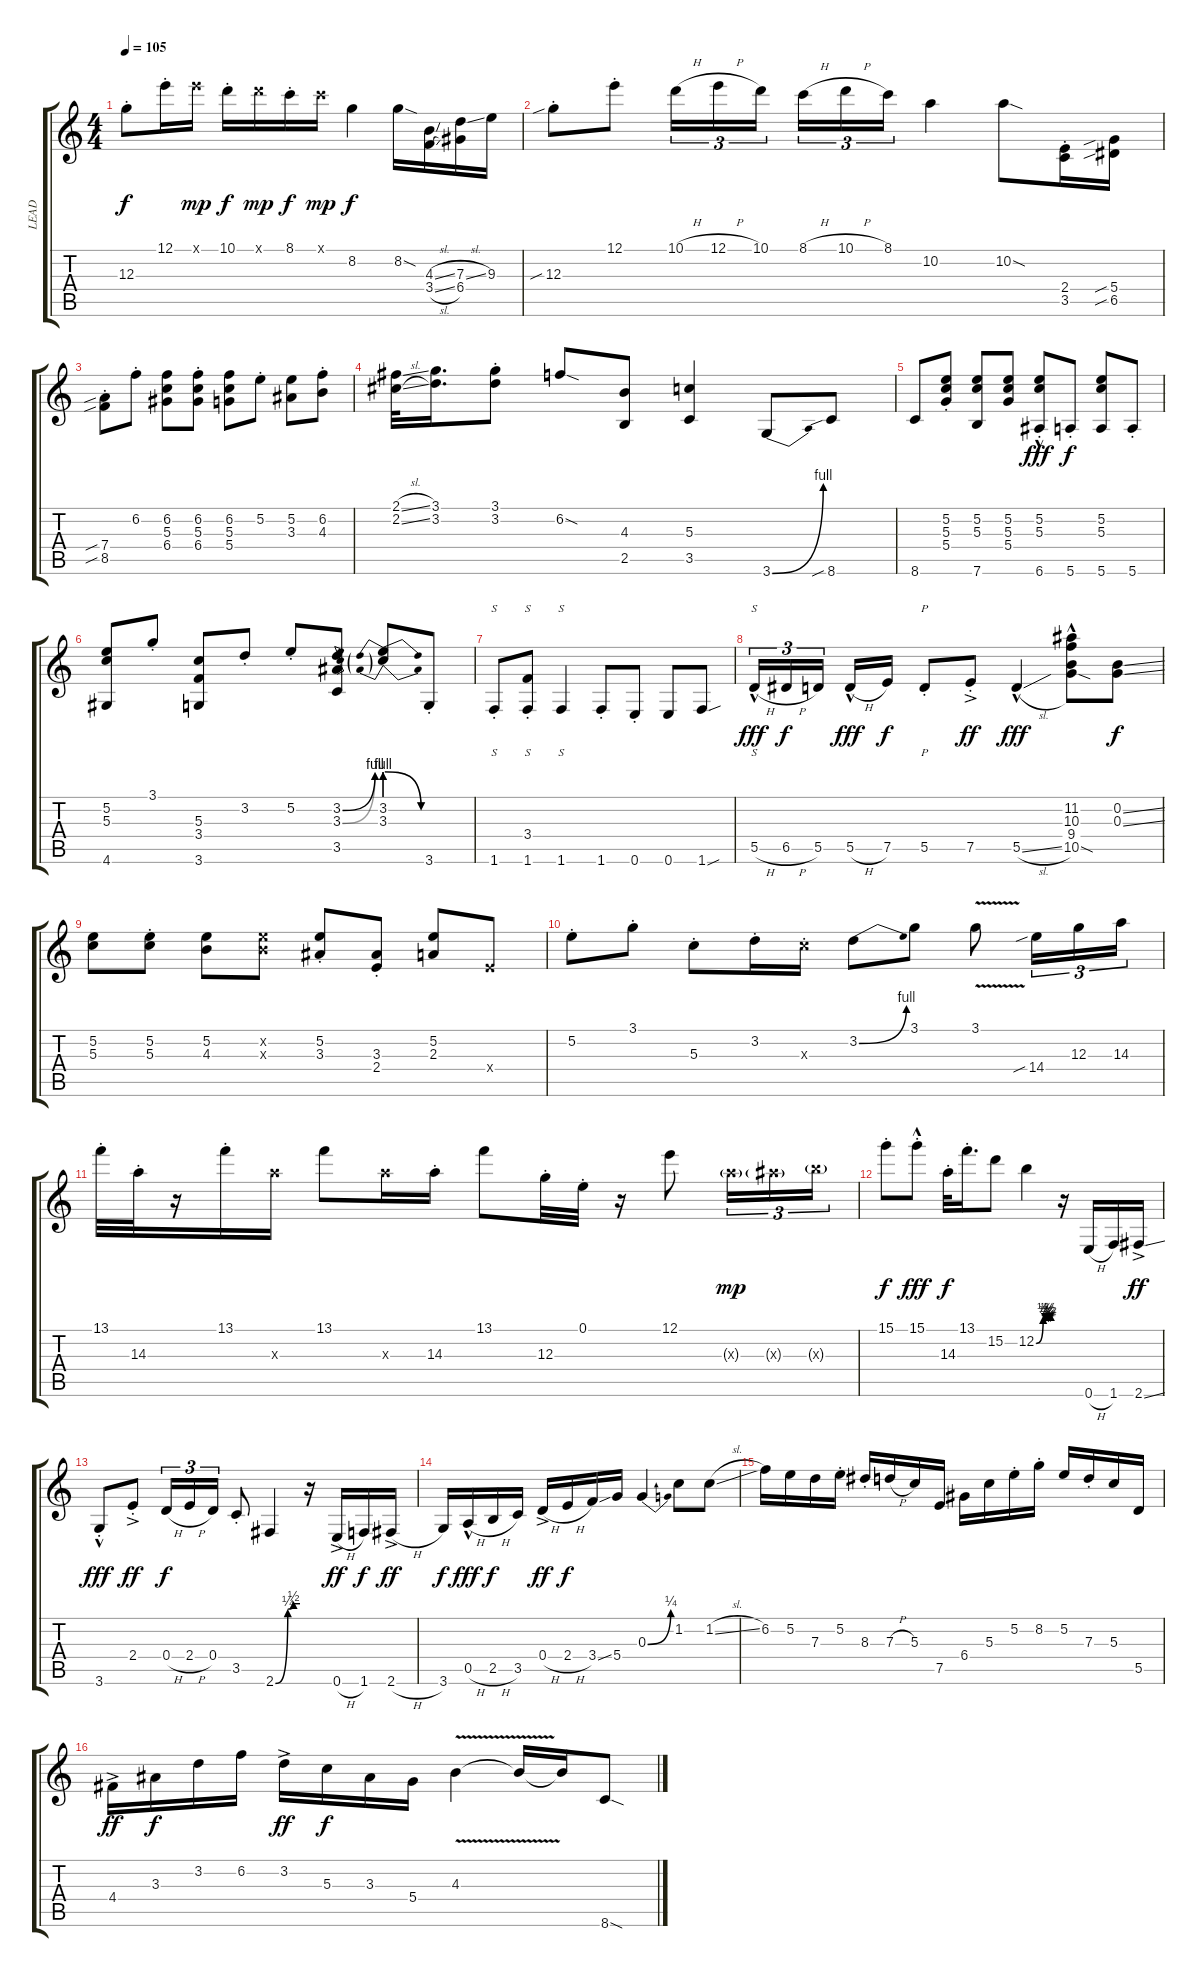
\track ("LEAD" "LEAD") {instrument electricguitarclean}
\staff {score tabs}
\tuning (E4 B3 G3 D3 A2 E2) {hide}
\ts (4 4)
\tempo 105
\clef g2
\ks c
12.3{st}.8{dy f} 12.1{st}.16 12.1{x}.16{dy mp} 10.1{st}.16{dy f} 10.1{x}.16{dy mp} 8.1{st}.16{dy f} 8.1{x}.16{dy mp} 8.2.4{dy f} 8.2{sod}.16 (4.3{sl} 3.4{sl}).16 (7.3{sl} 6.4).16 9.3.16 |
12.3{sib st}.8 12.1{st}.8 10.1{h}.16{tu (3 2)} 12.1{h}.16{tu (3 2)} 10.1.16{tu (3 2) beam splitsecondary} 8.1{h}.16{tu (3 2)} 10.1{h}.16{tu (3 2)} 8.1.16{tu (3 2)} 10.2.4 10.2{sod}.8 (2.4{st} 3.5{st}).16 (5.4{sib} 6.5{sib}).16 |
(7.4{sib st} 8.5{sib st}).8 6.2{st}.8 (6.2 5.3 6.4).8 (6.2{st} 5.3{st} 6.4{st}).8 (6.2 5.3 5.4).8 5.2{st}.8 (5.2 3.3).8 (6.2{st} 4.3{st}).8 |
(2.1{sl} 2.2{sl}).32 (3.1 3.2).16{d} (3.1 3.2{st}).8 6.2{sod}.8 (4.3 2.5).8 (5.3 3.5).4 3.6{be (bend 0 0 60 4)}.8 8.6{sib}.8 |
8.6.8 (5.2{st} 5.3{st} 5.4{st}).8 (5.2 5.3 7.6).8 (5.2 5.3 5.4).8 (5.2{st} 5.3{st} 6.6{hac st}).8{dy fff} 5.6{st}.8{dy f} (5.2 5.3 5.6).8 5.6{st}.8 |
(5.2 5.3 4.6).8 3.1{st}.8 (5.3 3.4 3.6).8 3.2{st}.8 5.2{st}.8 (3.2{be (bend 0 0 60 4)} 3.3{be (bend 0 0 60 4)} 3.5).8 (3.2{be (prebendrelease 0 4 60 0)} 3.3{be (prebendrelease 0 4 60 0)}).8 3.6{st}.8 |
1.6{st}.8{s} (3.4{st} 1.6{st}).8{s} 1.6.4{s} 1.6{st}.8 0.6{st}.8 0.6.8 1.6{sou}.8 |
5.5{h hac}.16{s tu (3 2) dy fff} 6.5{h}.16{tu (3 2) dy f} 5.5.16{tu (3 2) beam splitsecondary} 5.5{h hac}.16{dy fff} 7.5.16{dy f} 5.5{st}.8{p} 7.5{ac st}.8{dy ff} 5.5{sl hac}.4{dy fff} (11.2 10.3 9.4 10.5{sod hac}).8 (0.2{ss} 0.3{ss}).8{dy f} |
(5.2 5.3).8 (5.2{st} 5.3{st}).8 (5.2 4.3).8 (5.2{x} 4.3{x}).8 (5.2{st} 3.3{st}).8 (3.3{st} 2.4{st}).8 (5.2 2.3).8 2.4{x}.8 |
5.2{st}.8 3.1{st}.8 5.3{st}.8 3.2{st}.16 5.3{st x}.16 3.2{be (bend 0 0 60 4)}.8 3.1.8 3.1{v}.8 14.4{sib}.16{tu (3 2)} 12.3.16{tu (3 2)} 14.3.16{tu (3 2)} |
13.1{st}.32 14.3{st}.32 r.16 13.1{st}.16 14.3{x}.16 13.1.8 14.3{x}.16 14.3{st}.16 13.1.8 12.3{st}.32 0.1{st}.32 r.16 12.1.8 14.3{g x}.16{tu (3 2) dy mp} 15.3{g x}.16{tu (3 2)} 16.3{g x}.16{tu (3 2)} |
15.1{st}.8{dy f} 15.1{hac st}.8{dy fff} 14.3{st}.32{dy f} 13.1{st}.16{d} 15.2.8 12.2{be (custom 0 0 24 2 30 1 35 2 40 1 45 2 48 1 50 2 60 2)}.4 r.16 0.6{h}.16 1.6.16 2.6{ss ac}.16{dy ff} |
3.6{hac st}.8{dy fff} 2.4{ac st}.8{dy ff} 0.4{h}.16{tu (3 2) dy f} 2.4{h}.16{tu (3 2)} 0.4.16{tu (3 2)} 3.5{st}.8 2.6{be (custom 0 0 30 1 44 2 60 2)}.4 r.16 0.6{h ac}.16{dy ff} 1.6.16{dy f} 2.6{h ac}.16{dy ff} |
3.6.16{dy f} 0.5{h hac}.16{dy fff} 2.5{h}.16{dy f} 3.5.16 0.4{h ac}.16{dy ff} 2.4{h}.16{dy f} 3.4{ss}.16 5.4.16 0.3{be (bend 0 0 60 1)}.4 1.2.8 1.2{sl}.8 |
6.2.16 5.2.16 7.3.16 5.2{st}.16 8.3{st}.16 7.3{h}.16 5.3.16 7.5.16 6.4.16 5.3.16 5.2{st}.16 8.2{st}.16 5.2.16 7.3{st}.16 5.3.16 5.5.16 |
4.4{ac}.16{dy ff} 3.3.16{dy f} 3.2.16 6.2.16 3.2{ac}.16{dy ff} 5.3.16{dy f} 3.3.16 5.4.16 4.3{v}.4 4.3{t}.16 4.3{t}.16 8.6{sod}.8
